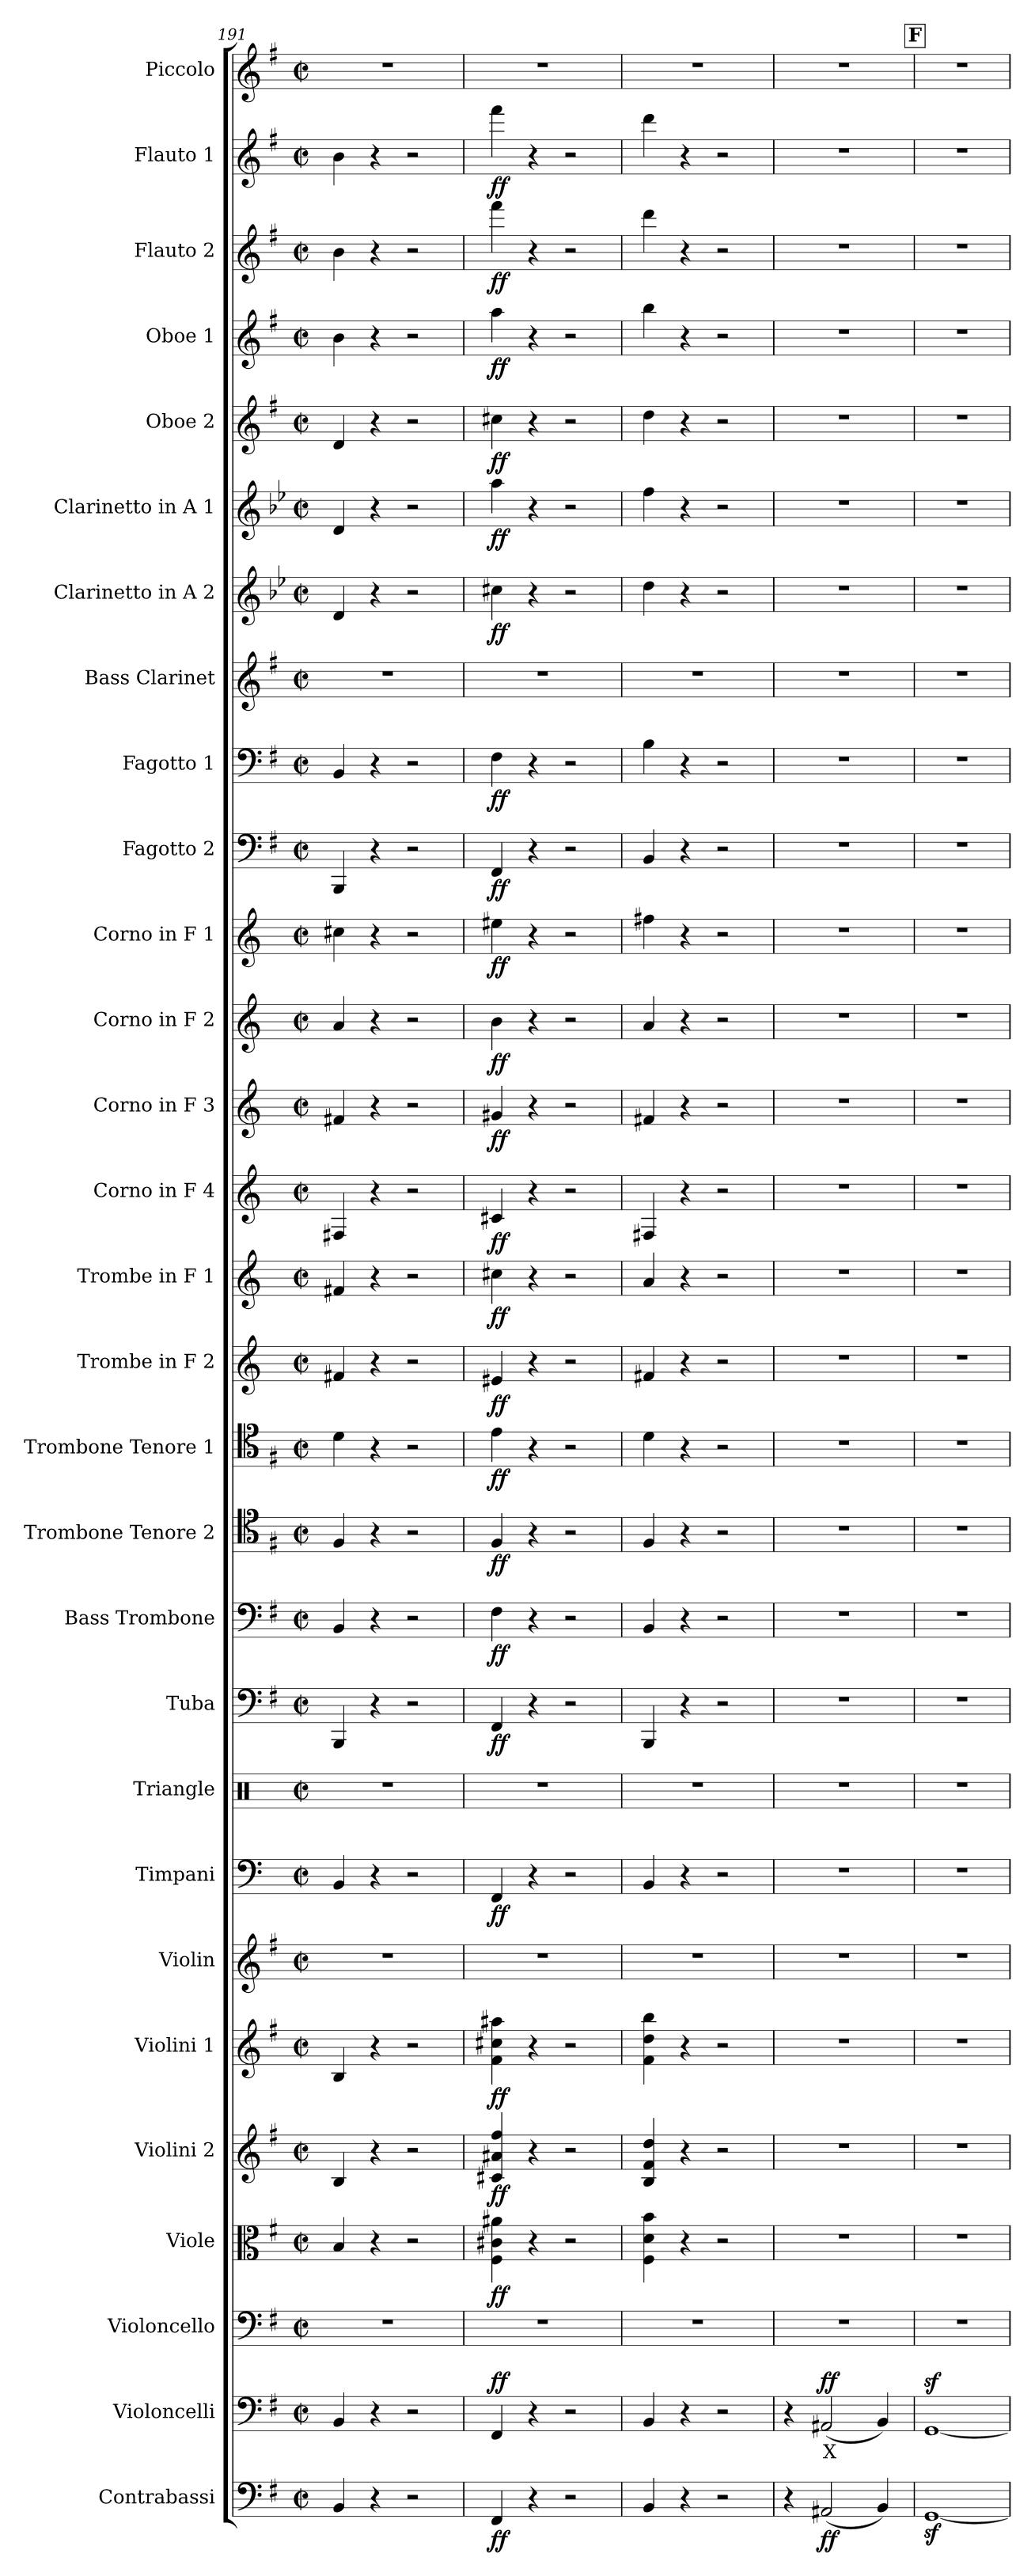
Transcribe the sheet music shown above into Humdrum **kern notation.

**kern	**dynam	**kern	**text	**dynam	**kern	**kern	**dynam	**kern	**dynam	**kern	**dynam	**kern	**kern	**dynam	**kern	**kern	**dynam	**kern	**dynam	**kern	**dynam	**kern	**dynam	**kern	**dynam	**kern	**dynam	**kern	**dynam	**kern	**dynam	**kern	**dynam	**kern	**dynam	**kern	**dynam	**kern	**dynam	**kern	**kern	**dynam	**kern	**dynam	**kern	**dynam	**kern	**dynam	**kern	**dynam	**kern	**dynam	**kern
*part29	*part29	*part28	*part28	*part28	*part27	*part26	*part26	*part25	*part25	*part24	*part24	*part23	*part22	*part22	*part21	*part20	*part20	*part19	*part19	*part18	*part18	*part17	*part17	*part16	*part16	*part15	*part15	*part14	*part14	*part13	*part13	*part12	*part12	*part11	*part11	*part10	*part10	*part9	*part9	*part8	*part7	*part7	*part6	*part6	*part5	*part5	*part4	*part4	*part3	*part3	*part2	*part2	*part1
*staff29	*staff29	*staff28	*staff28	*staff28	*staff27	*staff26	*staff26	*staff25	*staff25	*staff24	*staff24	*staff23	*staff22	*staff22	*staff21	*staff20	*staff20	*staff19	*staff19	*staff18	*staff18	*staff17	*staff17	*staff16	*staff16	*staff15	*staff15	*staff14	*staff14	*staff13	*staff13	*staff12	*staff12	*staff11	*staff11	*staff10	*staff10	*staff9	*staff9	*staff8	*staff7	*staff7	*staff6	*staff6	*staff5	*staff5	*staff4	*staff4	*staff3	*staff3	*staff2	*staff2	*staff1
*I"Contrabassi	*	*I"Violoncelli	*	*	*I"Violoncello	*I"Viole	*	*I"Violini 2	*	*I"Violini 1	*	*I"Violin	*I"Timpani	*	*I"Triangle	*I"Tuba	*	*I"Bass Trombone	*	*I"Trombone Tenore 2	*	*I"Trombone Tenore 1	*	*I"Trombe in F 2	*	*I"Trombe in F 1	*	*I"Corno in F 4	*	*I"Corno in F 3	*	*I"Corno in F 2	*	*I"Corno in F 1	*	*I"Fagotto 2	*	*I"Fagotto 1	*	*I"Bass Clarinet	*I"Clarinetto in A 2	*	*I"Clarinetto in A 1	*	*I"Oboe 2	*	*I"Oboe 1	*	*I"Flauto 2	*	*I"Flauto 1	*	*I"Piccolo
*I'Cb.	*	*I'Vc.	*	*	*I'Vc.	*I'Vle.	*	*I'Vln. 2	*	*I'Vln. 1	*	*I'Vln.	*I'Timp.	*	*I'Trgl.	*I'Tba.	*	*I'B. Tbn.	*	*I'Tbn. 2	*	*I'Tbn. 1	*	*I'Tr. 2	*	*I'Tr. 1	*	*I'Corno 4	*	*I'Corno 3	*	*I'Corno 2	*	*I'Corno 1	*	*I'Fag. 2	*	*I'Fag. 1	*	*I'B. Cl.	*I'Cl. 2	*	*I'Cl. 1	*	*I'Ob. 2	*	*I'Ob. 1	*	*I'Fl. 2	*	*I'Fl. 1	*	*I'Picc.
*clefF4	*	*clefF4	*	*	*clefF4	*clefC3	*	*clefG2	*	*clefG2	*	*clefG2	*clefF4	*	*clefX	*clefF4	*	*clefF4	*	*clefC4	*	*clefC4	*	*clefG2	*	*clefG2	*	*clefG2	*	*clefG2	*	*clefG2	*	*clefG2	*	*clefF4	*	*clefF4	*	*clefG2	*clefG2	*	*clefG2	*	*clefG2	*	*clefG2	*	*clefG2	*	*clefG2	*	*clefG2
*ITrd7c12	*	*	*	*	*	*	*	*	*	*	*	*	*	*	*	*	*	*	*	*	*	*	*	*ITrd-3c-5	*	*ITrd-3c-5	*	*ITrd4c7	*	*ITrd4c7	*	*ITrd4c7	*	*ITrd4c7	*	*	*	*	*	*ITrd8c14	*ITrd2c3	*	*ITrd2c3	*	*	*	*	*	*	*	*	*	*ITrd-7c-12
*k[f#]	*	*k[f#]	*	*	*k[f#]	*k[f#]	*	*k[f#]	*	*k[f#]	*	*k[f#]	*k[]	*	*k[]	*k[f#]	*	*k[f#]	*	*k[f#]	*	*k[f#]	*	*k[b-]	*	*k[b-]	*	*k[b-]	*	*k[b-]	*	*k[b-]	*	*k[b-]	*	*k[f#]	*	*k[f#]	*	*k[f#]	*k[f#]	*	*k[f#]	*	*k[f#]	*	*k[f#]	*	*k[f#]	*	*k[f#]	*	*k[f#]
*M2/2	*	*M2/2	*	*	*M2/2	*M2/2	*	*M2/2	*	*M2/2	*	*M2/2	*M2/2	*	*M2/2	*M2/2	*	*M2/2	*	*M2/2	*	*M2/2	*	*M2/2	*	*M2/2	*	*M2/2	*	*M2/2	*	*M2/2	*	*M2/2	*	*M2/2	*	*M2/2	*	*M2/2	*M2/2	*	*M2/2	*	*M2/2	*	*M2/2	*	*M2/2	*	*M2/2	*	*M2/2
*met(c|)	*	*met(c|)	*	*	*met(c|)	*met(c|)	*	*met(c|)	*	*met(c|)	*	*met(c|)	*met(c|)	*	*met(c|)	*met(c|)	*	*met(c|)	*	*met(c|)	*	*met(c|)	*	*met(c|)	*	*met(c|)	*	*met(c|)	*	*met(c|)	*	*met(c|)	*	*met(c|)	*	*met(c|)	*	*met(c|)	*	*met(c|)	*met(c|)	*	*met(c|)	*	*met(c|)	*	*met(c|)	*	*met(c|)	*	*met(c|)	*	*met(c|)
=191	=191	=191	=191	=191	=191	=191	=191	=191	=191	=191	=191	=191	=191	=191	=191	=191	=191	=191	=191	=191	=191	=191	=191	=191	=191	=191	=191	=191	=191	=191	=191	=191	=191	=191	=191	=191	=191	=191	=191	=191	=191	=191	=191	=191	=191	=191	=191	=191	=191	=191	=191	=191	=191
4BBB/	.	4BB/	.	.	1r	4B/	.	4B/	.	4B/	.	1r	4BB/	.	1r	4BBB/	.	4BB/	.	4F#/	.	4d\	.	4bn/	.	4bn/	.	4BBn/	.	4Bn/	.	4d/	.	4f#X\	.	4BBB/	.	4BB/	.	1r	4B/	.	4B/	.	4d/	.	4b\	.	4b\	.	4b\	.	1r
4r	.	4r	.	.	.	4r	.	4r	.	4r	.	.	4r	.	.	4r	.	4r	.	4r	.	4r	.	4r	.	4r	.	4r	.	4r	.	4r	.	4r	.	4r	.	4r	.	.	4r	.	4r	.	4r	.	4r	.	4r	.	4r	.	.
2r	.	2r	.	.	.	2r	.	2r	.	2r	.	.	2r	.	.	2r	.	2r	.	2r	.	2r	.	2r	.	2r	.	2r	.	2r	.	2r	.	2r	.	2r	.	2r	.	.	2r	.	2r	.	2r	.	2r	.	2r	.	2r	.	.
=192	=192	=192	=192	=192	=192	=192	=192	=192	=192	=192	=192	=192	=192	=192	=192	=192	=192	=192	=192	=192	=192	=192	=192	=192	=192	=192	=192	=192	=192	=192	=192	=192	=192	=192	=192	=192	=192	=192	=192	=192	=192	=192	=192	=192	=192	=192	=192	=192	=192	=192	=192	=192	=192
!	!LO:DY:b	!	!	!LO:DY:b	!	!	!LO:DY:b	!	!LO:DY:b	!	!LO:DY:b	!	!	!LO:DY:b	!	!	!LO:DY:b	!	!LO:DY:b	!	!LO:DY:b	!	!LO:DY:b	!	!LO:DY:b	!	!LO:DY:b	!	!LO:DY:b	!	!LO:DY:b	!	!LO:DY:b	!	!LO:DY:b	!	!LO:DY:b	!	!LO:DY:b	!	!	!LO:DY:b	!	!LO:DY:b	!	!LO:DY:b	!	!LO:DY:b	!	!LO:DY:b	!	!LO:DY:b	!
4FFF#/	ff	4FF#/	.	ff	1r	4F#\ 4c#X\ 4a#X\	ff	4c#X/ 4a#X/ 4ff#/	ff	4f#\ 4cc#X\ 4aa#X\	ff	1r	4FF/	ff	1r	4FF#/	ff	4F#\	ff	4F#/	ff	4e\	ff	4a#X/	ff	4ff#X\	ff	4F#X/	ff	4c#X/	ff	4e\	ff	4a#X\	ff	4FF#/	ff	4F#\	ff	1r	4a#X\	ff	4ff#\	ff	4cc#X\	ff	4aa\	ff	4fff#\	ff	4fff#\	ff	1r
4r	.	4r	.	.	.	4r	.	4r	.	4r	.	.	4r	.	.	4r	.	4r	.	4r	.	4r	.	4r	.	4r	.	4r	.	4r	.	4r	.	4r	.	4r	.	4r	.	.	4r	.	4r	.	4r	.	4r	.	4r	.	4r	.	.
2r	.	2r	.	.	.	2r	.	2r	.	2r	.	.	2r	.	.	2r	.	2r	.	2r	.	2r	.	2r	.	2r	.	2r	.	2r	.	2r	.	2r	.	2r	.	2r	.	.	2r	.	2r	.	2r	.	2r	.	2r	.	2r	.	.
=193	=193	=193	=193	=193	=193	=193	=193	=193	=193	=193	=193	=193	=193	=193	=193	=193	=193	=193	=193	=193	=193	=193	=193	=193	=193	=193	=193	=193	=193	=193	=193	=193	=193	=193	=193	=193	=193	=193	=193	=193	=193	=193	=193	=193	=193	=193	=193	=193	=193	=193	=193	=193	=193
4BBB/	.	4BB/	.	.	1r	4F#\ 4d\ 4b\	.	4B/ 4f#/ 4dd/	.	4f#\ 4dd\ 4bb\	.	1r	4BB/	.	1r	4BBB/	.	4BB/	.	4F#/	.	4d\	.	4bn/	.	4dd/	.	4BBn/	.	4Bn/	.	4d/	.	4bn\	.	4BB/	.	4B\	.	1r	4b\	.	4dd\	.	4dd\	.	4bb\	.	4ddd\	.	4ddd\	.	1r
4r	.	4r	.	.	.	4r	.	4r	.	4r	.	.	4r	.	.	4r	.	4r	.	4r	.	4r	.	4r	.	4r	.	4r	.	4r	.	4r	.	4r	.	4r	.	4r	.	.	4r	.	4r	.	4r	.	4r	.	4r	.	4r	.	.
2r	.	2r	.	.	.	2r	.	2r	.	2r	.	.	2r	.	.	2r	.	2r	.	2r	.	2r	.	2r	.	2r	.	2r	.	2r	.	2r	.	2r	.	2r	.	2r	.	.	2r	.	2r	.	2r	.	2r	.	2r	.	2r	.	.
=194	=194	=194	=194	=194	=194	=194	=194	=194	=194	=194	=194	=194	=194	=194	=194	=194	=194	=194	=194	=194	=194	=194	=194	=194	=194	=194	=194	=194	=194	=194	=194	=194	=194	=194	=194	=194	=194	=194	=194	=194	=194	=194	=194	=194	=194	=194	=194	=194	=194	=194	=194	=194	=194
4r	.	4r	.	.	1r	1r	.	1r	.	1r	.	1r	1r	.	1r	1r	.	1r	.	1r	.	1r	.	1r	.	1r	.	1r	.	1r	.	1r	.	1r	.	1r	.	1r	.	1r	1r	.	1r	.	1r	.	1r	.	1r	.	1r	.	1r
!	!LO:DY:b	!	!LO:LY:color=#FF0000	!LO:DY:b	!	!	!	!	!	!	!	!	!	!	!	!	!	!	!	!	!	!	!	!	!	!	!	!	!	!	!	!	!	!	!	!	!	!	!	!	!	!	!	!	!	!	!	!	!	!	!	!	!
(2AAA#X/	ff	(2AA#X/	X	ff	.	.	.	.	.	.	.	.	.	.	.	.	.	.	.	.	.	.	.	.	.	.	.	.	.	.	.	.	.	.	.	.	.	.	.	.	.	.	.	.	.	.	.	.	.	.	.	.	.
4BBB/)	.	4BB/)	.	.	.	.	.	.	.	.	.	.	.	.	.	.	.	.	.	.	.	.	.	.	.	.	.	.	.	.	.	.	.	.	.	.	.	.	.	.	.	.	.	.	.	.	.	.	.	.	.	.	.
!!LO:REH:place=s1:a:B:fs=14:t=F
=195	=195	=195	=195	=195	=195	=195	=195	=195	=195	=195	=195	=195	=195	=195	=195	=195	=195	=195	=195	=195	=195	=195	=195	=195	=195	=195	=195	=195	=195	=195	=195	=195	=195	=195	=195	=195	=195	=195	=195	=195	=195	=195	=195	=195	=195	=195	=195	=195	=195	=195	=195	=195	=195
[1GGGz<	.	[1GGz<	.	.	1r	1r	.	1r	.	1r	.	1r	1r	.	1r	1r	.	1r	.	1r	.	1r	.	1r	.	1r	.	1r	.	1r	.	1r	.	1r	.	1r	.	1r	.	1r	1r	.	1r	.	1r	.	1r	.	1r	.	1r	.	1r
=	=	=	=	=	=	=	=	=	=	=	=	=	=	=	=	=	=	=	=	=	=	=	=	=	=	=	=	=	=	=	=	=	=	=	=	=	=	=	=	=	=	=	=	=	=	=	=	=	=	=	=	=	=
*-	*-	*-	*-	*-	*-	*-	*-	*-	*-	*-	*-	*-	*-	*-	*-	*-	*-	*-	*-	*-	*-	*-	*-	*-	*-	*-	*-	*-	*-	*-	*-	*-	*-	*-	*-	*-	*-	*-	*-	*-	*-	*-	*-	*-	*-	*-	*-	*-	*-	*-	*-	*-	*-
